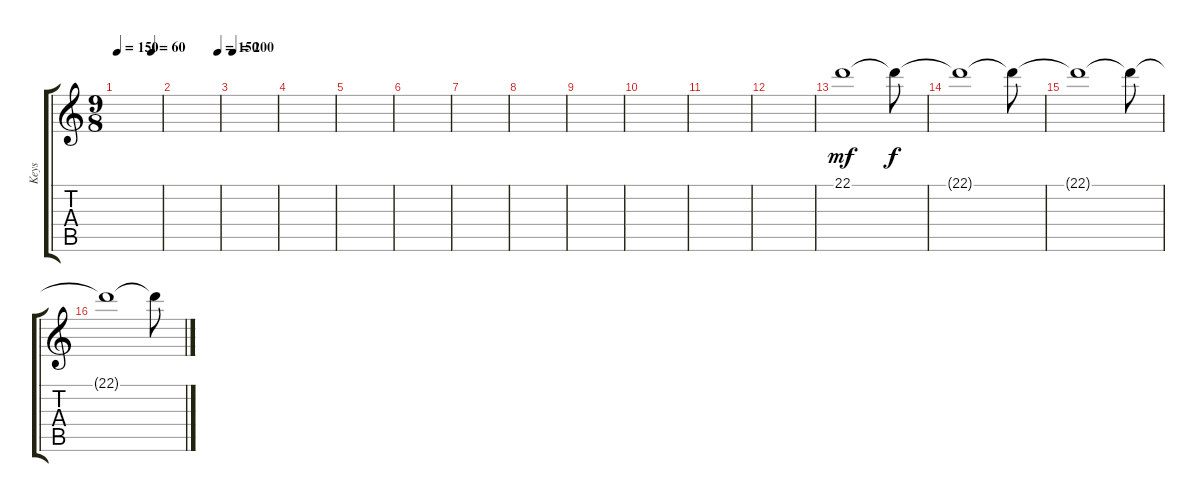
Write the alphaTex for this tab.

\track ("Keys" "Keys") {instrument acousticgrandpiano}
\staff {score tabs}
\tuning (E4 B3 G3 D3 A2 D2) {hide}
\ts (9 8)
\tempo 150
\tempo (60 0.7777777777777778)
\clef g2
\ks c
|
\tempo (150 0.9722222222222222)
|
\tempo 200
|
|
|
|
|
|
|
|
|
|
22.1.1{dy mf instrument stringensemble1} 22.1{t}.8{dy f} |
22.1{t}.1{volume 15 instrument stringensemble1} 22.1{t}.8 |
22.1{t}.1{volume 15 instrument stringensemble1} 22.1{t}.8 |
22.1{t}.1{volume 15 instrument stringensemble1} 22.1{t}.8
